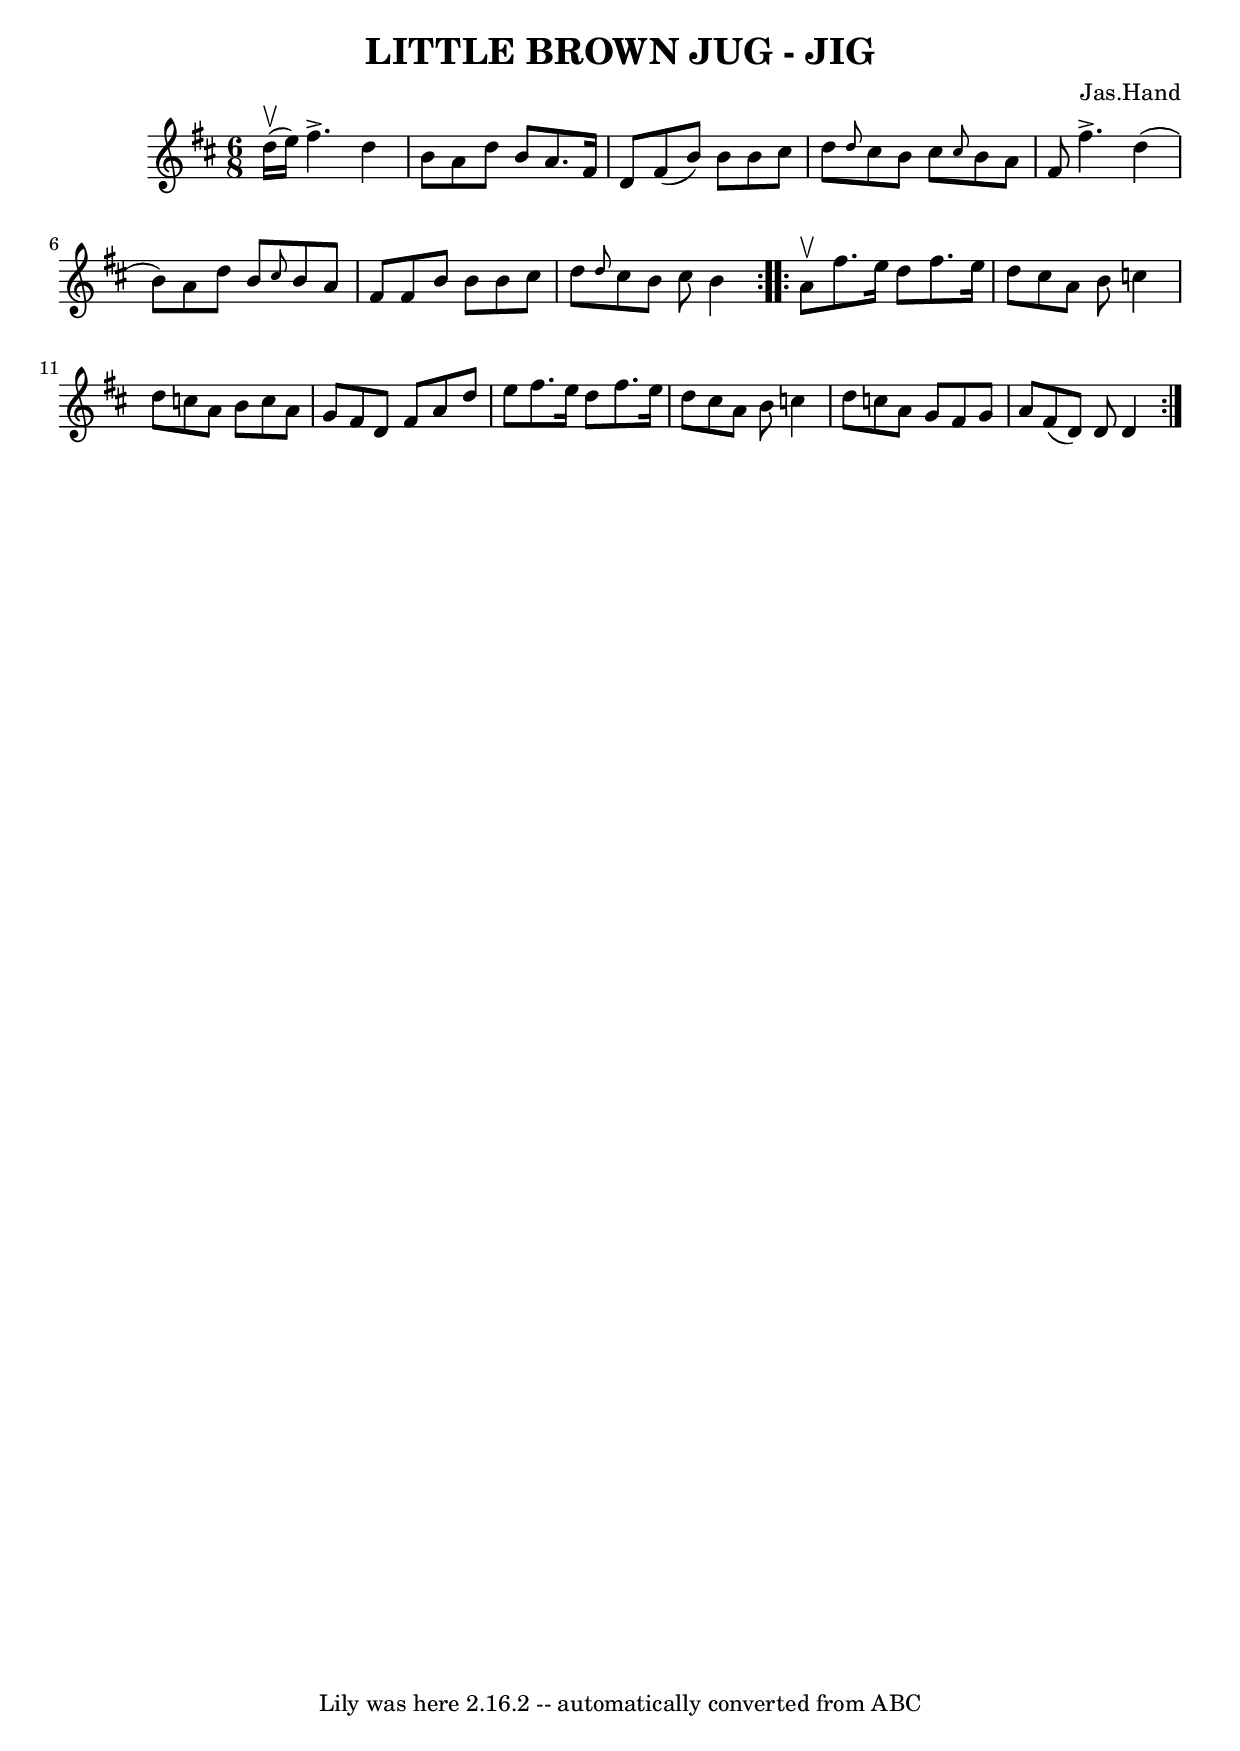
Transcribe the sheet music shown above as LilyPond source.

\version "2.16.2"
\include "Mammoth.ily"
\header {
  %% book = "Ryan's Mammoth Collection of Fiddle Tunes"
  composer = "Jas.Hand"
  crossRefNumber = "1"
  footnotes = ""
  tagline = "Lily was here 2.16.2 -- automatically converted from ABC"
  title = "LITTLE BROWN JUG - JIG"

}
voicedefault =  {



  \repeat volta 2 {

    \time 6/8 
    \key d \major
    d''16 (^\upbow e''16)       |
    fis''4. 
    ^\accent d''4 b'8    |
    a'8 d''8 b'8 a'8. fis'16    
    d'8    |
    fis'8 (b'8) b'8 b'8 cis''8 d''8    |
    
    \grace { d''8  
	   } cis''8 b'8 cis''8  \grace { cis''8  
				       } b'8    
    a'8 fis'8        |
    fis''4.^\accent d''4 (b'8)   |
    
    a'8 d''8 b'8  \grace { cis''8  
			 } b'8 a'8 fis'8    |
    
    fis'8 b'8 b'8 b'8 cis''8 d''8    |
    \grace { d''8  
	   }   
    cis''8 b'8 cis''8 b'4    
  }     
  \repeat volta 2 {
    a'8^\upbow       
    |
    fis''8. e''16 d''8 fis''8. e''16 d''8    |
    
    cis''8 a'8 b'8 c''4 d''8    |
    c''8 a'8 b'8 c''8   
    a'8 g'8    |
    fis'8 d'8 fis'8 a'8 d''8 e''8        
    |
    fis''8. e''16 d''8 fis''8. e''16 d''8    |
    
    cis''8 a'8 b'8 c''4 d''8    |
    c''8 a'8 g'8 fis'8  
    g'8 a'8    |
    fis'8 (d'8) d'8 d'4    
  }   

}

\score{
  <<

    \context Staff="default"
    {
      \voicedefault 
      
    }

  >>
  \layout {
    
  }
  \midi {
  }

}
